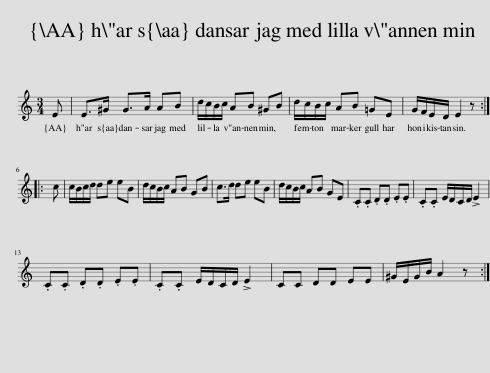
X:1
L:1/8
M:3/4
I:linebreak $
K:C
V:1 treble
V:1
 E | E>^G G>A AB | d/c/B/c/ AB ^GB | d/c/B/c/ AB =GE | G/F/E/D/ E2 z ::$ %5
 c | c/B/c/d/ de eB | d/c/B/c/ AB GB | c>d de eB | d/c/B/c/ AB GE | %10
 .C.C .D.D .E.E | .C.C E/D/C/D/ !>!E2 |$ .C.C .D.D .E.E | .C.C E/D/C/D/ !>!E2 | CC DD EE | %15
 ^G/E/G/B/ A2 z :| %16
